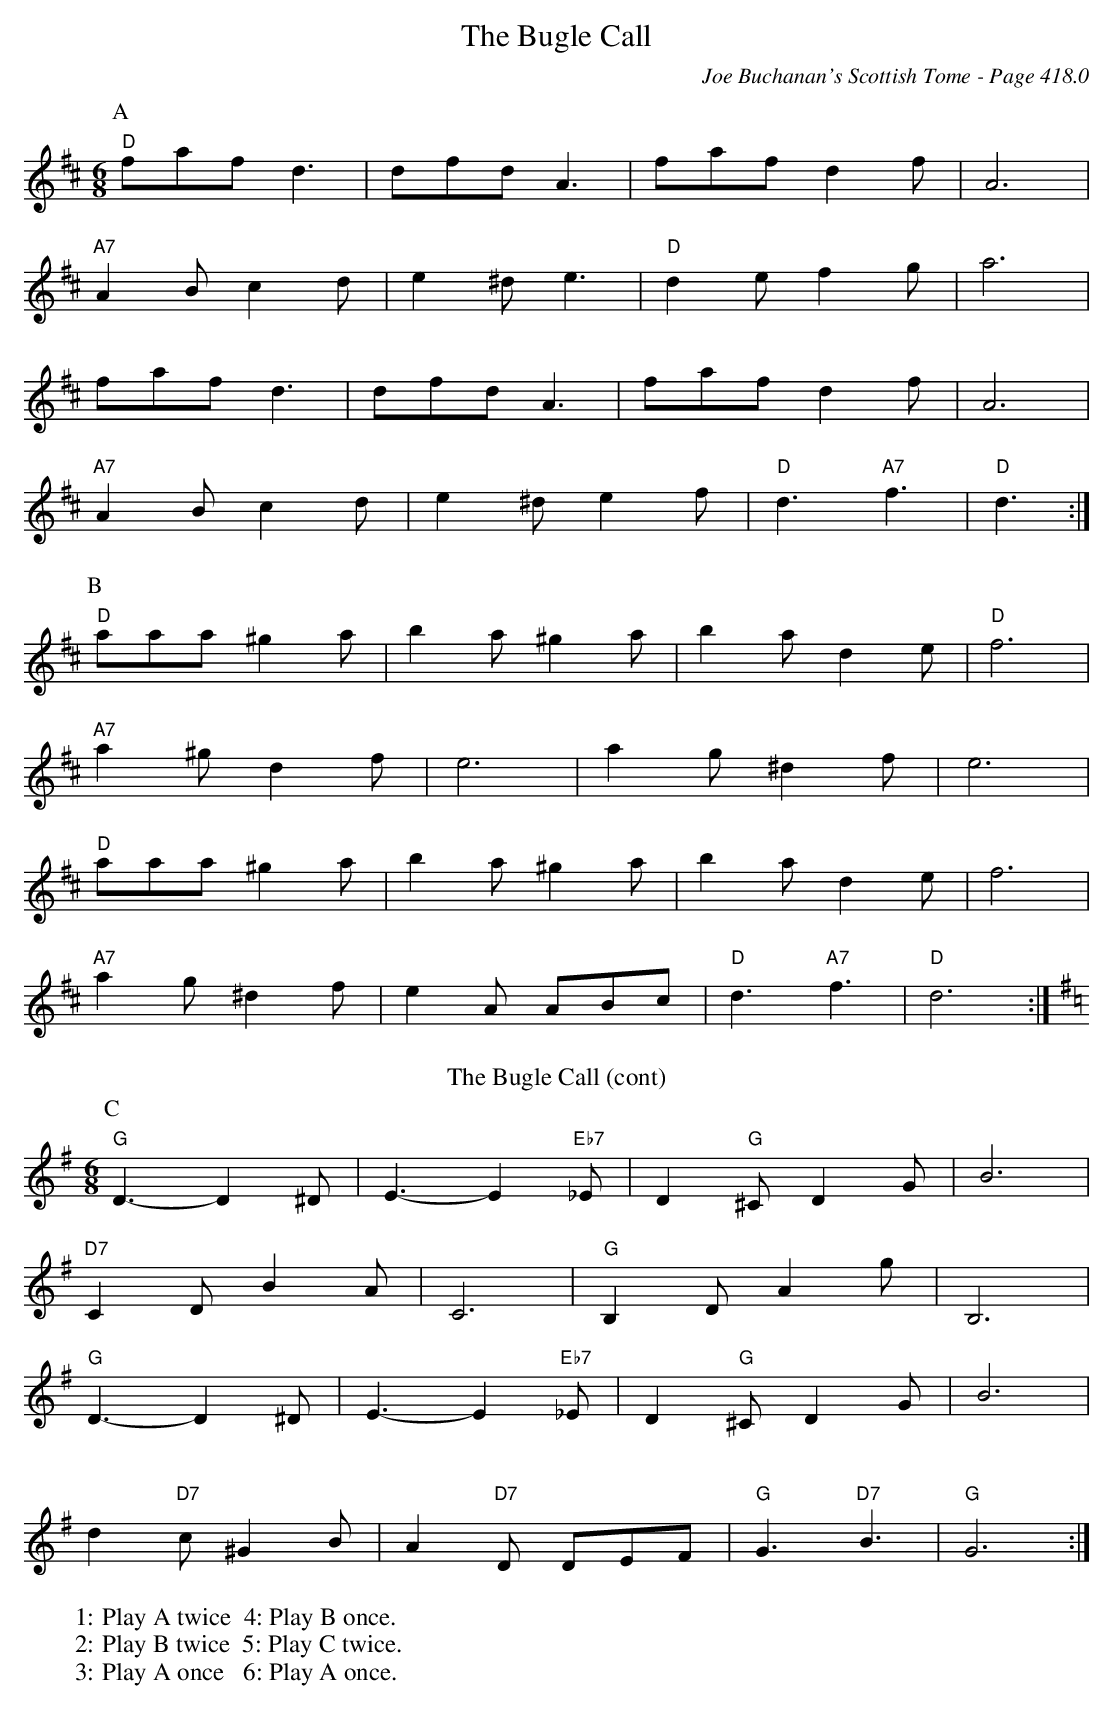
X:1
T:Bugle Call, The
C:Joe Buchanan's Scottish Tome - Page 418.0
L:1/8
M:6/8
K:D
P:A
"D"faf d3 | dfd A3 | faf d2 f | A6 |
"A7"A2 B c2 d | e2 ^d e3 | "D"d2 e f2 g | a6 |
faf d3 | dfd A3 | faf d2 f | A6 |
"A7"A2 B c2 d | e2 ^d e2 f | "D"d3 "A7"f3 | "D"d3 :|
P:B
"D"aaa ^g2 a | b2 a ^g2 a | b2 a d2 e | "D"f6 |
"A7"a2 ^g d2 f | e6 |  a2 g ^d2 f | e6 |
"D"aaa ^g2 a | b2 a ^g2 a | b2 a d2 e | f6 |
"A7"a2 g ^d2 f | e2 A ABc | "D"d3 "A7"f3 | "D"d6 :|[K:G]
T:Bugle Call (cont), The
P:C
"G"D3- D2 ^D | E3- E2 "Eb7"_E | D2 "G"^C D2 G | B6 |
"D7"C2 D B2 A | C6 | "G"B,2 D A2 g | B,6 |
"G"D3- D2 ^D | E3- E2 "Eb7"_E | D2 "G"^C D2 G | B6 |
d2 "D7"c ^G2 B| A2 "D7"D DEF | "G"G3 "D7"B3 | "G"G6 :|
W:1:Play A twice  4: Play B once.
W:2:Play B twice  5: Play C twice.
W:3:Play A once   6: Play A once.
